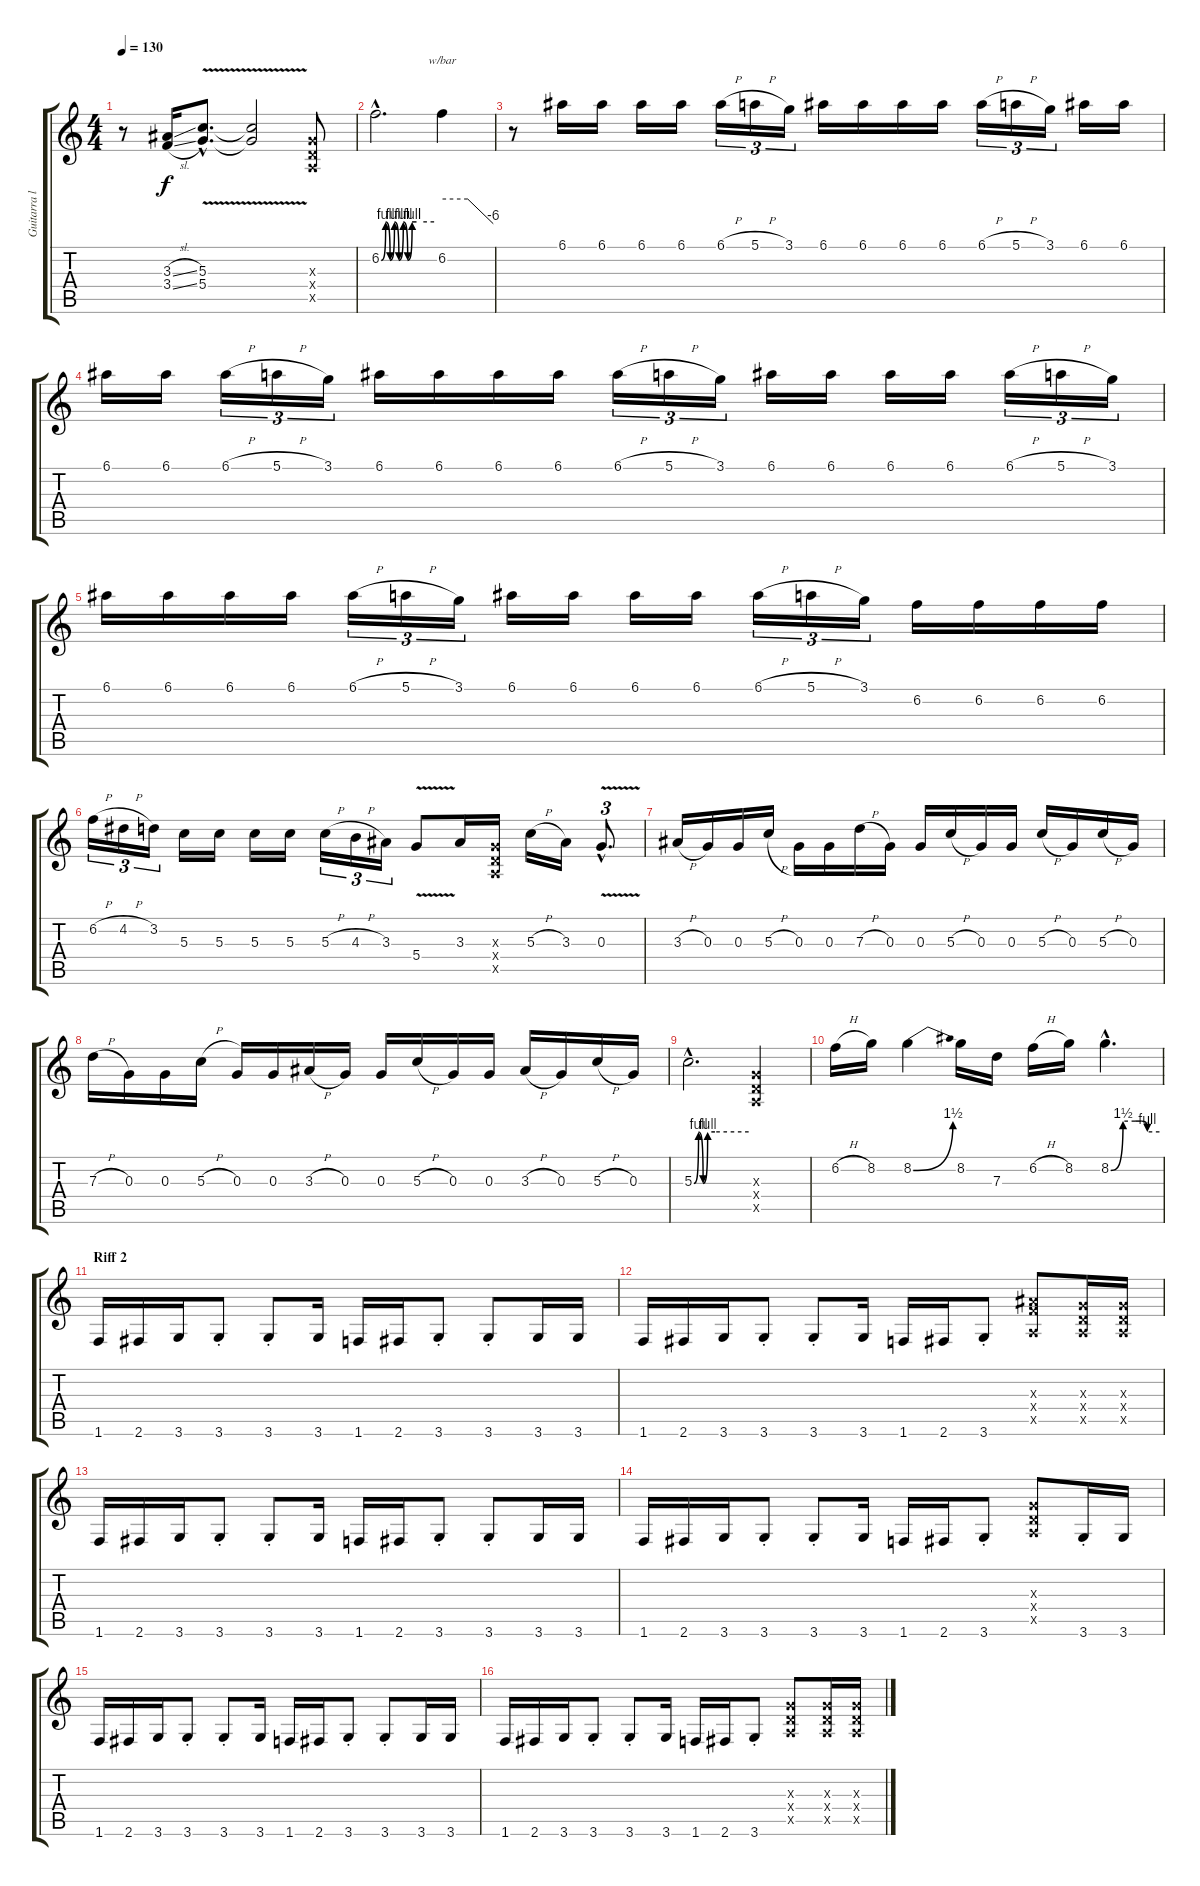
\track ("Guitarra líder" "Guitarra l") {instrument distortionguitar}
\staff {score tabs}
\tuning (E4 B3 G3 D3 A2 E2) {hide}
\ts (4 4)
\tempo 130
\clef g2
\ks c
r.8{dy f} (3.3{sl} 3.4{sl}).16 (5.3{v hac} 5.4{v hac}).8{d} (5.3{t} 5.4{t}).2 (0.3{x} 0.4{x} 0.5{x}).8 |
6.2{be (custom 0 0 5 4 10 0 15 4 20 0 25 4 30 0 35 4 40 4 60 4) hac}.2{d} 6.2.4{tbe (custom default 0 0 30 0 60 -24)} |
r.8 6.1.16 6.1.16 6.1.16 6.1.16 6.1{h}.16{tu (3 2)} 5.1{h}.16{tu (3 2)} 3.1.16{tu (3 2)} 6.1.16 6.1.16 6.1.16 6.1.16 6.1{h}.16{tu (3 2)} 5.1{h}.16{tu (3 2)} 3.1.16{tu (3 2)} 6.1.16 6.1.16 |
6.1.16 6.1.16 6.1{h}.16{tu (3 2)} 5.1{h}.16{tu (3 2)} 3.1.16{tu (3 2)} 6.1.16 6.1.16 6.1.16 6.1.16 6.1{h}.16{tu (3 2)} 5.1{h}.16{tu (3 2)} 3.1.16{tu (3 2)} 6.1.16 6.1.16 6.1.16 6.1.16 6.1{h}.16{tu (3 2)} 5.1{h}.16{tu (3 2)} 3.1.16{tu (3 2)} |
6.1.16 6.1.16 6.1.16 6.1.16 6.1{h}.16{tu (3 2)} 5.1{h}.16{tu (3 2)} 3.1.16{tu (3 2)} 6.1.16 6.1.16 6.1.16 6.1.16 6.1{h}.16{tu (3 2)} 5.1{h}.16{tu (3 2)} 3.1.16{tu (3 2)} 6.2.16 6.2.16 6.2.16 6.2.16 |
6.2{h}.16{tu (3 2)} 4.2{h}.16{tu (3 2)} 3.2.16{tu (3 2)} 5.3.16 5.3.16 5.3.16 5.3.16 5.3{h}.16{tu (3 2)} 4.3{h}.16{tu (3 2)} 3.3.16{tu (3 2)} 5.4{v}.8 3.3.16 (0.3{x} 0.4{x} 0.5{x}).16 5.3{h}.16 3.3.16 0.3{v hac}.8{d tu (3 2)} |
3.3{h}.16 0.3.16 0.3.16 5.3{h}.16 0.3.16 0.3.16 7.3{h}.16 0.3.16 0.3.16 5.3{h}.16 0.3.16 0.3.16 5.3{h}.16 0.3.16 5.3{h}.16 0.3.16 |
7.3{h}.16 0.3.16 0.3.16 5.3{h}.16 0.3.16 0.3.16 3.3{h}.16 0.3.16 0.3.16 5.3{h}.16 0.3.16 0.3.16 3.3{h}.16 0.3.16 5.3{h}.16 0.3.16 |
5.3{be (custom 0 0 5 4 10 0 15 4 23 4 60 4) hac}.2{d} (0.3{x} 0.4{x} 0.5{x}).4 |
6.2{h}.16 8.2.16 8.2{be (bend 0 0 60 6)}.4 8.2.16 7.3.16 6.2{h}.16 8.2.16 8.2{be (custom 0 0 15 6 30 6 38 6 45 4 60 4) hac}.4{d volume 15} |
\section ("" "Riff 2")
1.6.16 2.6.16 3.6.16 3.6{st}.8 3.6{st}.8 3.6.16 1.6.16 2.6.16 3.6{st}.8 3.6{st}.8 3.6.16 3.6.16 |
1.6.16 2.6.16 3.6.16 3.6{st}.8 3.6{st}.8 3.6.16 1.6.16 2.6.16 3.6{st}.8 (3.3{x} 3.4{x} 0.5{x}).8 (0.3{x} 0.4{x} 0.5{x}).16 (0.3{x} 0.4{x} 0.5{x}).16 |
1.6.16 2.6.16 3.6.16 3.6{st}.8 3.6{st}.8 3.6.16 1.6.16 2.6.16 3.6{st}.8 3.6{st}.8 3.6.16 3.6.16 |
1.6.16 2.6.16 3.6.16 3.6{st}.8 3.6{st}.8 3.6.16 1.6.16 2.6.16 3.6{st}.8 (0.3{x} 0.4{x} 0.5{x}).8 3.6{st}.16 3.6.16 |
1.6.16 2.6.16 3.6.16 3.6{st}.8 3.6{st}.8 3.6.16 1.6.16 2.6.16 3.6{st}.8 3.6{st}.8 3.6.16 3.6.16 |
1.6.16 2.6.16 3.6.16 3.6{st}.8 3.6{st}.8 3.6.16 1.6.16 2.6.16 3.6{st}.8 (0.3{x} 0.4{x} 0.5{x}).8 (0.3{x} 0.4{x} 0.5{x}).16 (0.3{x} 0.4{x} 0.5{x}).16
